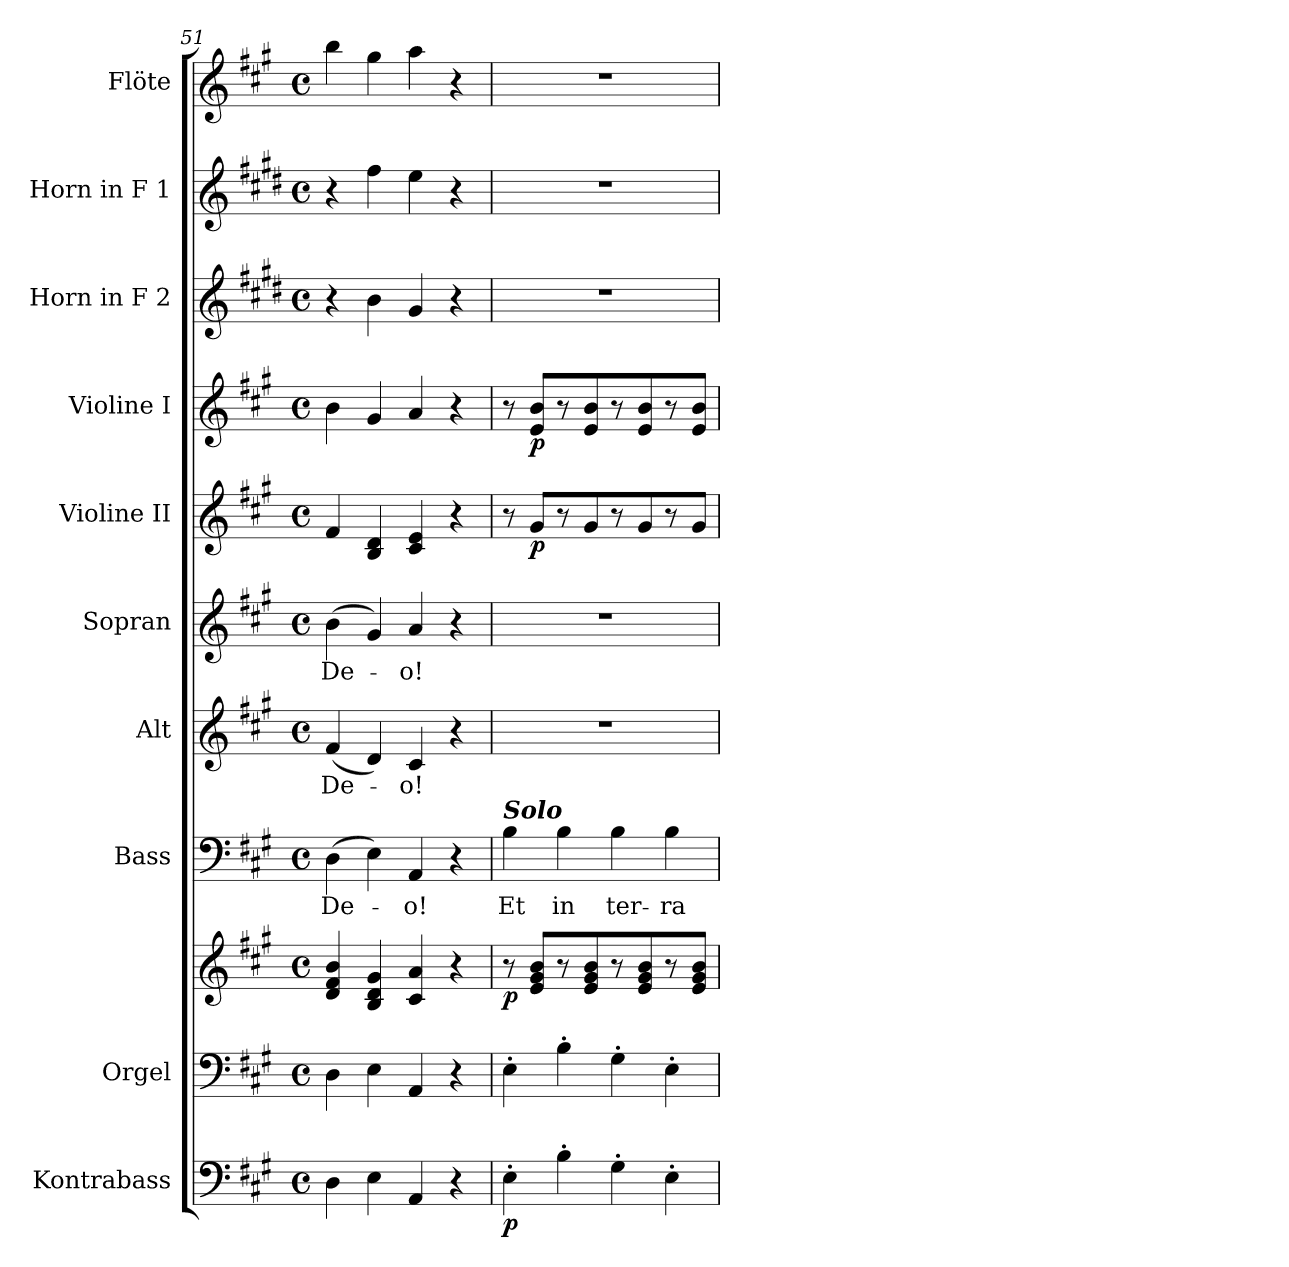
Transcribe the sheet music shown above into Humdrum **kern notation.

**kern	**dynam	**kern	**kern	**dynam	**kern	**text	**kern	**text	**kern	**text	**kern	**dynam	**kern	**dynam	**kern	**kern	**kern
*part10	*part10	*part9	*part9	*part9	*part8	*part8	*part7	*part7	*part6	*part6	*part5	*part5	*part4	*part4	*part3	*part2	*part1
*staff11	*staff11	*staff10	*staff9	*staff9/10	*staff8	*staff8	*staff7	*staff7	*staff6	*staff6	*staff5	*staff5	*staff4	*staff4	*staff3	*staff2	*staff1
*I"Kontrabass	*	*I"Orgel	*	*	*I"Bass	*	*I"Alt	*	*I"Sopran	*	*I"Violine II	*	*I"Violine I	*	*I"Horn in F 2	*I"Horn in F 1	*I"Flöte
*I'Kb.	*	*I'Org.	*	*	*I'B.	*	*I'A.	*	*I'S.	*	*I'Vl. II	*	*I'Vl. I	*	*	*	*I'Fl.
*clefF4	*	*clefF4	*clefG2	*	*clefF4	*	*clefG2	*	*clefG2	*	*clefG2	*	*clefG2	*	*clefG2	*clefG2	*clefG2
*ITrd7c12	*	*	*	*	*	*	*	*	*	*	*	*	*	*	*ITrd4c7	*ITrd4c7	*
*k[f#c#g#]	*	*k[f#c#g#]	*k[f#c#g#]	*	*k[f#c#g#]	*	*k[f#c#g#]	*	*k[f#c#g#]	*	*k[f#c#g#]	*	*k[f#c#g#]	*	*k[f#c#g#]	*k[f#c#g#]	*k[f#c#g#]
*A:	*	*A:	*A:	*	*A:	*	*A:	*	*A:	*	*A:	*	*A:	*	*A:	*A:	*A:
*M4/4	*	*M4/4	*M4/4	*	*M4/4	*	*M4/4	*	*M4/4	*	*M4/4	*	*M4/4	*	*M4/4	*M4/4	*M4/4
*met(c)	*	*met(c)	*met(c)	*	*met(c)	*	*met(c)	*	*met(c)	*	*met(c)	*	*met(c)	*	*met(c)	*met(c)	*met(c)
=51	=51	=51	=51	=51	=51	=51	=51	=51	=51	=51	=51	=51	=51	=51	=51	=51	=51
!	!	!	!	!	!	!LO:LY:b	!	!LO:LY:b	!	!LO:LY:b	!	!	!	!	!	!	!
4DD\	.	4D\	4d/ 4f#/ 4b/	.	(>4D\	De-	(<4f#/	De-	(>4b\	-De-	4f#/	.	4b\	.	4r	4r	4bb\
4EE\	.	4E\	4B/ 4d/ 4g#/	.	4E\)	.	4d/)	.	4g#/)	.	4B/ 4d/	.	4g#/	.	4e\	4b\	4gg#\
!	!	!	!	!	!	!LO:LY:b	!	!LO:LY:b	!	!LO:LY:b	!	!	!	!	!	!	!
4AAA/	.	4AA/	4c#/ 4a/	.	4AA/	-o!	4c#/	-o!	4a/	-o!	4c#/ 4e/	.	4a/	.	4c#/	4a\	4aa\
4r	.	4r	4r	.	4r	.	4r	.	4r	.	4r	.	4r	.	4r	4r	4r
=52	=52	=52	=52	=52	=52	=52	=52	=52	=52	=52	=52	=52	=52	=52	=52	=52	=52
!	!	!	!	!	!LO:TX:a:Bi:t=Solo	!	!	!	!	!	!	!	!	!	!	!	!
!	!LO:DY:b	!	!	!LO:DY:b	!	!LO:LY:b	!	!	!	!	!	!	!	!	!	!	!
4EE'>\	p	4E'>\	8r	p	4B\	Et	1r	.	1r	.	8r	.	8r	.	1r	1r	1r
!	!	!	!	!	!	!	!	!	!	!	!	!LO:DY:b	!	!LO:DY:b	!	!	!
.	.	.	8e/ 8g#/ 8b/L	.	.	.	.	.	.	.	8g#/L	p	8e/ 8b/L	p	.	.	.
!	!	!	!	!	!	!LO:LY:b	!	!	!	!	!	!	!	!	!	!	!
4BB'>\	.	4B'>\	8r	.	4B\	in	.	.	.	.	8r	.	8r	.	.	.	.
.	.	.	8e/ 8g#/ 8b/	.	.	.	.	.	.	.	8g#/	.	8e/ 8b/	.	.	.	.
!	!	!	!	!	!	!LO:LY:b	!	!	!	!	!	!	!	!	!	!	!
4GG#'>\	.	4G#'>\	8r	.	4B\	ter-	.	.	.	.	8r	.	8r	.	.	.	.
.	.	.	8e/ 8g#/ 8b/	.	.	.	.	.	.	.	8g#/	.	8e/ 8b/	.	.	.	.
!	!	!	!	!	!	!LO:LY:b	!	!	!	!	!	!	!	!	!	!	!
4EE'>\	.	4E'>\	8r	.	4B\	-ra	.	.	.	.	8r	.	8r	.	.	.	.
.	.	.	8e/ 8g#/ 8b/J	.	.	.	.	.	.	.	8g#/J	.	8e/ 8b/J	.	.	.	.
=	=	=	=	=	=	=	=	=	=	=	=	=	=	=	=	=	=
*-	*-	*-	*-	*-	*-	*-	*-	*-	*-	*-	*-	*-	*-	*-	*-	*-	*-
